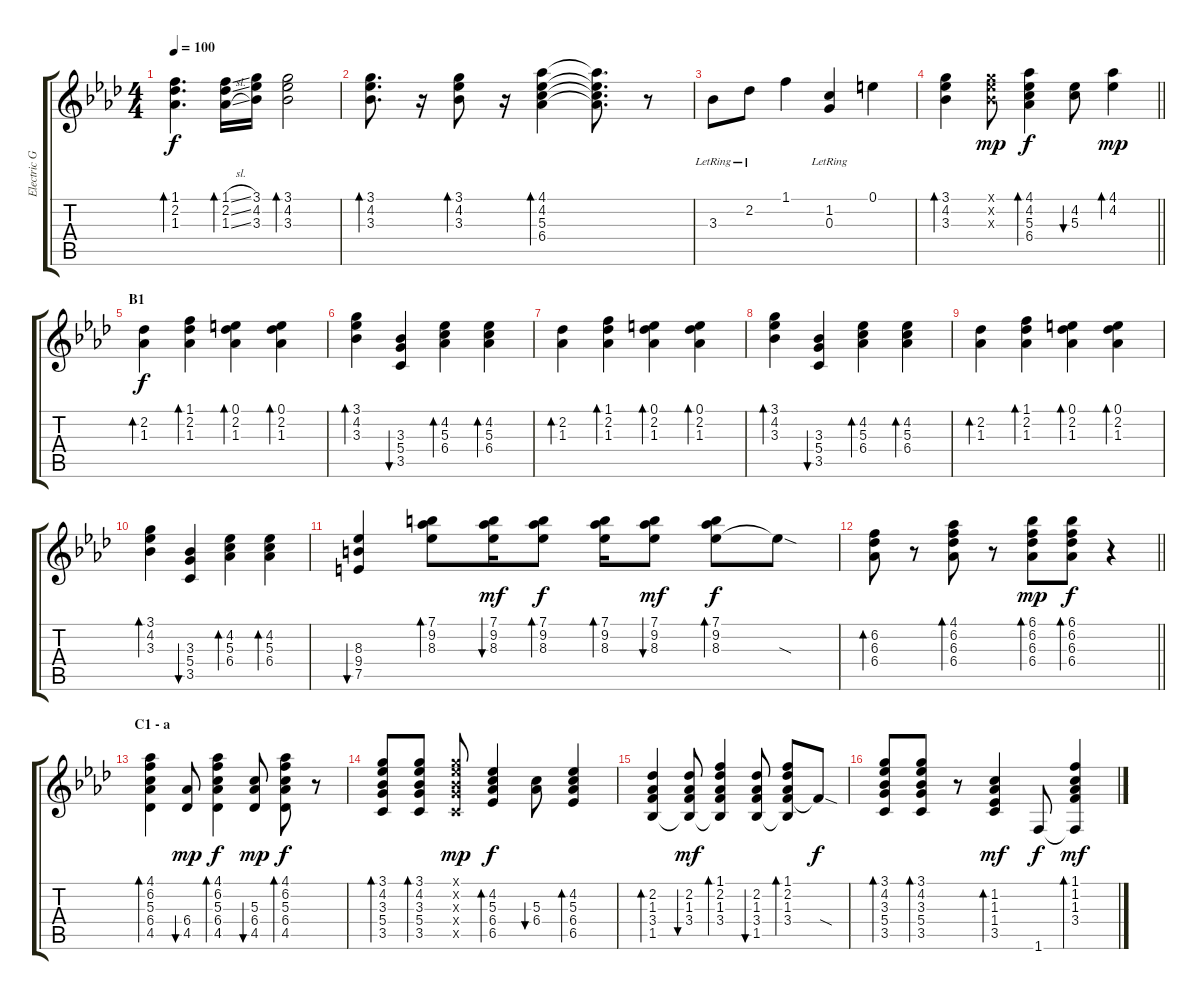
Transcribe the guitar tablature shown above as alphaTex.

\track ("Electric Guitar" "Electric G") {instrument acousticguitarsteel}
\staff {score tabs}
\tuning (E4 B3 G3 D3 A2 E2) {hide}
\ts (4 4)
\tempo 100
\clef g2
\ks ab
(1.1 2.2 1.3).4{d bd 30 dy f} (1.1{sl} 2.2{sl} 1.3{sl}).16{bd 30} (3.1 4.2 3.3).16 (3.1 4.2 3.3).2{bd 30} |
(3.1 4.2 3.3).8{d bd 30} r.16 (3.1 4.2 3.3).8{bd 30} r.16 (4.1 4.2 5.3 6.4).4{bd 30} (4.1{t} 4.2{t} 5.3{t} 6.4{t}).8{d} r.8 |
3.3{lr}.8 2.2{lr}.8 1.1.4 (1.2{lr} 0.3{lr}).4 0.1.4 |
\barLineRight lightlight
(3.1 4.2 3.3).4{bd 30} (3.1{x} 4.2{x} 3.3{x}).8{dy mp} (4.1 4.2 5.3 6.4).4{bd 30 dy f} (4.2 5.3).8{bu 30} (4.1 4.2).4{bd 30 dy mp} |
\section ("" "B1")
(2.2 1.3).4{bd 30 dy f} (1.1 2.2 1.3).4{bd 30} (0.1 2.2 1.3).4{bd 30} (0.1 2.2 1.3).4{bd 30} |
(3.1 4.2 3.3).4{bd 30} (3.3 5.4 3.5).4{bu 30} (4.2 5.3 6.4).4{bd 30} (4.2 5.3 6.4).4{bd 60} |
(2.2 1.3).4{bd 30} (1.1 2.2 1.3).4{bd 30} (0.1 2.2 1.3).4{bd 30} (0.1 2.2 1.3).4{bd 30} |
(3.1 4.2 3.3).4{bd 30} (3.3 5.4 3.5).4{bu 30} (4.2 5.3 6.4).4{bd 30} (4.2 5.3 6.4).4{bd 60} |
(2.2 1.3).4{bd 30} (1.1 2.2 1.3).4{bd 30} (0.1 2.2 1.3).4{bd 30} (0.1 2.2 1.3).4{bd 30} |
(3.1 4.2 3.3).4{bd 30} (3.3 5.4 3.5).4{bu 30} (4.2 5.3 6.4).4{bd 30} (4.2 5.3 6.4).4{bd 60} |
(8.3 9.4 7.5).4{bu 60} (7.1 9.2 8.3).8{bd 60} (7.1 9.2 8.3).16{bu 60 dy mf} (7.1 9.2 8.3).8{bd 60 dy f} (7.1 9.2 8.3).16{bd 60} (7.1 9.2 8.3).8{bu 60 dy mf} (7.1 9.2 8.3).8{bd 60 dy f} 8.3{sod t}.8 |
\barLineRight lightlight
(6.2 6.3 6.4).8{bd 60} r.8 (4.1 6.2 6.3 6.4).8{bd 60} r.8 (6.1 6.2 6.3 6.4).8{bd 60 dy mp} (6.1 6.2 6.3 6.4).8{bd 60 dy f} r.4 |
\section ("" "C1 - a")
(4.1 6.2 5.3 6.4 4.5).4{bd 60} (6.4 4.5).8{bu 60 dy mp} (4.1 6.2 5.3 6.4 4.5).4{bd 60 dy f} (5.3 6.4 4.5).8{bu 60 dy mp} (4.1 6.2 5.3 6.4 4.5).8{bd 60 dy f} r.8 |
(3.1 4.2 3.3 5.4 3.5).8{bd 60} (3.1 4.2 3.3 5.4 3.5).8{bd 60} (3.1{x} 4.2{x} 3.3{x} 5.4{x} 3.5{x}).8{dy mp} (4.2 5.3 6.4 6.5).4{bd 60 dy f} (5.3 6.4).8{bu 60} (4.2 5.3 6.4 6.5).4{bd 30} |
(2.2 1.3 3.4 1.5).4{bd 30} (2.2 1.3 3.4 1.5{t}).8{bu 30 dy mf} (1.1 2.2 1.3 3.4 1.5{t}).4{bd 30} (2.2 1.3 3.4 1.5).8{bu 30} (1.1 2.2 1.3 3.4 1.5{t}).8{bd 30} 3.4{sod t}.8{dy f} |
(3.1 4.2 3.3 5.4 3.5).8{bd 60} (3.1 4.2 3.3 5.4 3.5).8{bd 60} r.8 (1.2 1.3 1.4 3.5).4{bd 60 dy mf} 1.6.8{dy f} (1.1 1.2 1.3 3.4 1.6{t}).4{bd 30 dy mf}
